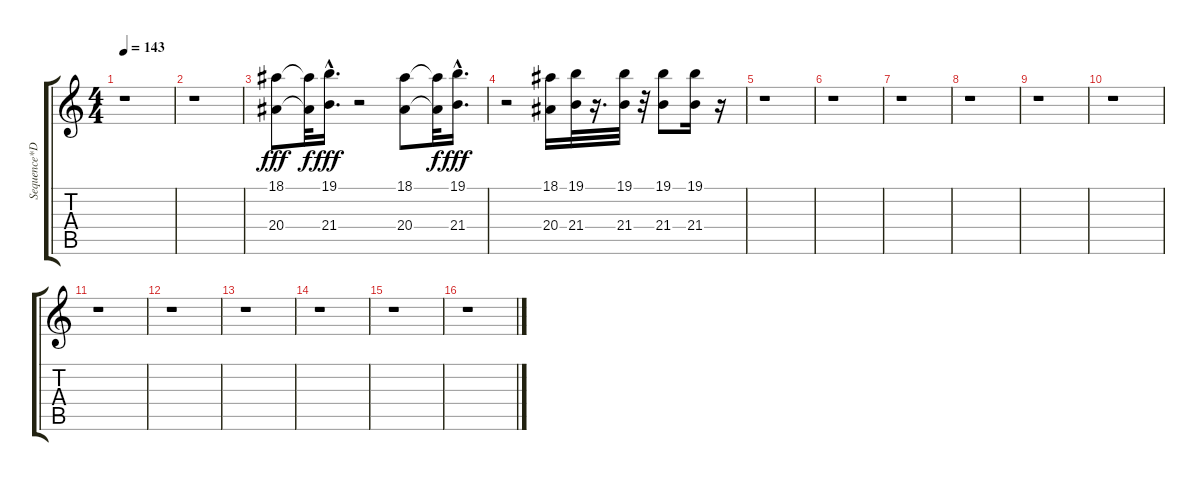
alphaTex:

\track ("Sequence*Demixed 14" "Sequence*D") {instrument trumpet}
\staff {score tabs}
\tuning (E4 B3 G3 D3 A2 E2) {hide}
\ts (4 4)
\tempo 143
\clef g2
\ks c
r.1{dy fff instrument trumpet} |
r.1 |
(18.1 20.4).8 (18.1{t} 20.4{t}).32{dy f} (19.1{hac} 21.4{hac}).16{d dy fff} r.2 (18.1 20.4).8 (18.1{t} 20.4{t}).32{dy f} (19.1{hac} 21.4{hac}).16{d dy fff} |
r.2 (18.1 20.4).16 (19.1 21.4).32 r.16{d} (19.1 21.4).32 r.32 (19.1 21.4).8 (19.1 21.4).16 r.16 |
r.1 |
r.1 |
r.1 |
r.1 |
r.1 |
r.1 |
r.1 |
r.1 |
r.1 |
r.1 |
r.1 |
r.1
